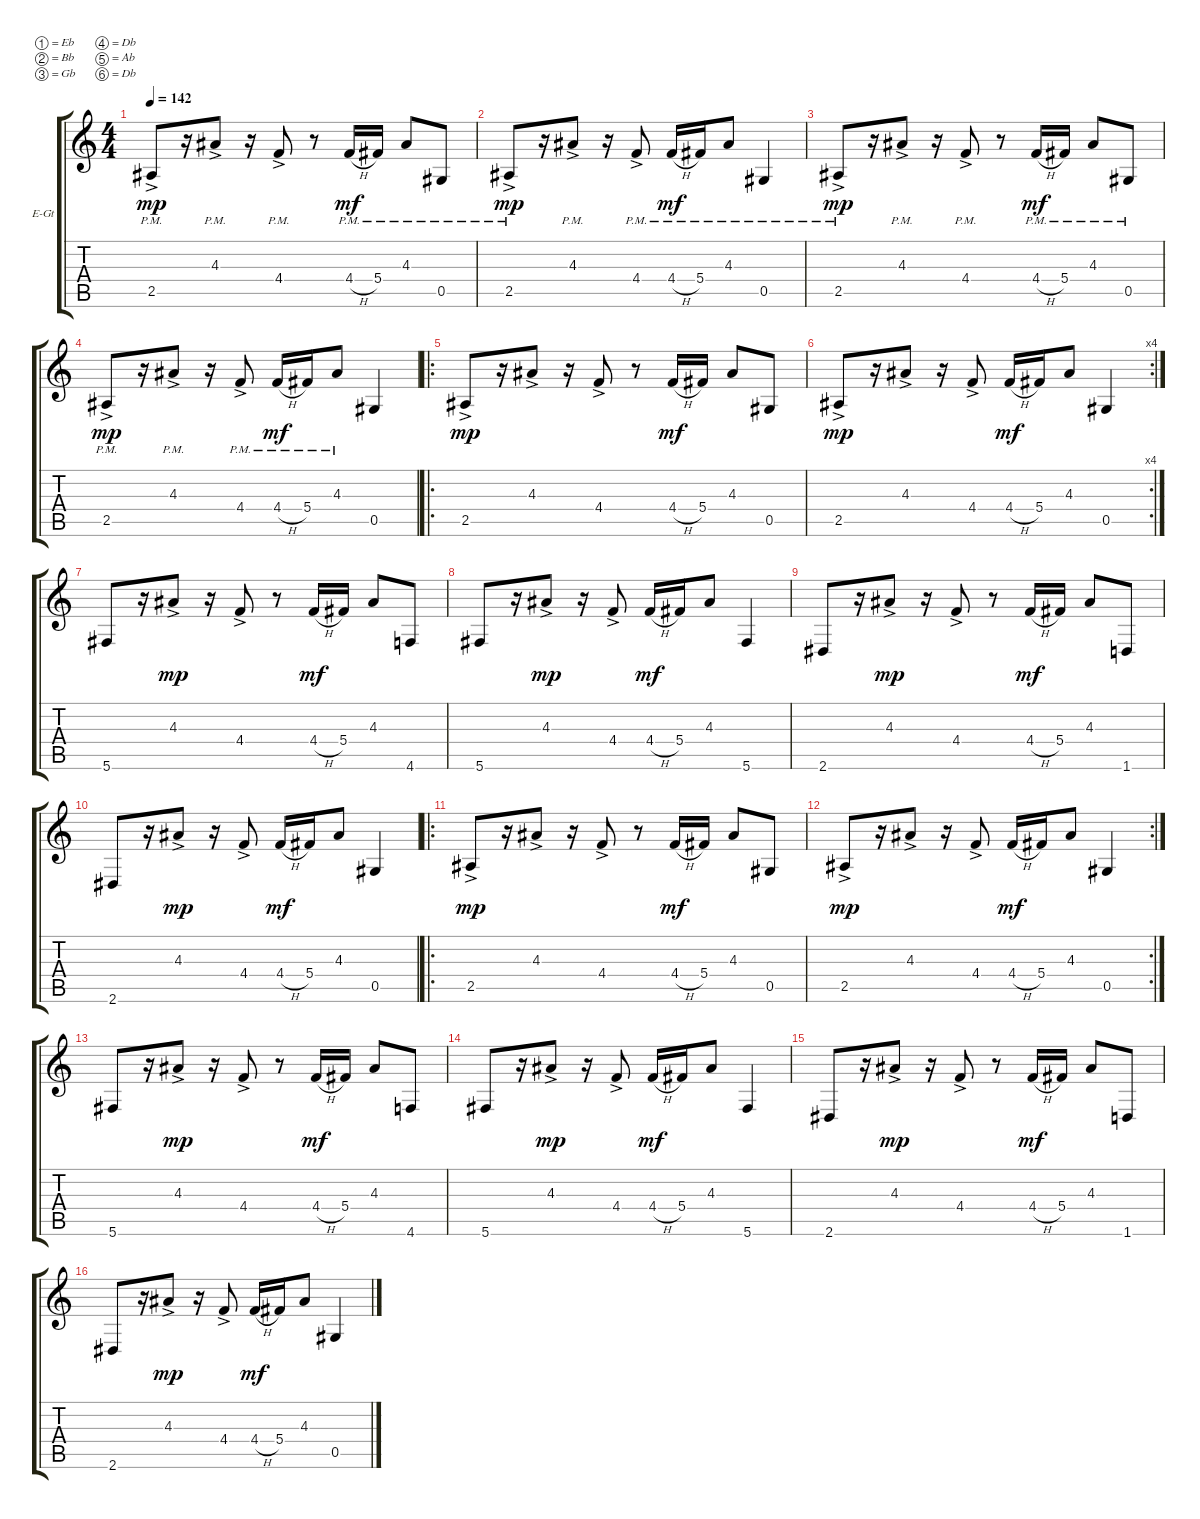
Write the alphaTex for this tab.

\bracketExtendMode groupsimilarinstruments
\firstSystemTrackNameOrientation horizontal
\otherSystemsTrackNameOrientation horizontal
\track ("Electric Guitar" "E-Gt") {instrument overdrivenguitar}
\staff {score tabs}
\tuning (Eb4 Bb3 Gb3 Db3 Ab2 Db2)
\ts (4 4)
\beaming (8 2 2 2 2)
\tempo 142
\clef g2
\ks c
2.5{ac pm}.8{dy mp instrument overdrivenguitar} r.16 4.3{ac pm}.8 r.16 4.4{ac pm}.8 r.8 4.4{h pm}.16{dy mf} 5.4{pm}.16 4.3{pm}.8 0.5{pm}.8 |
2.5{ac pm}.8{dy mp} r.16 4.3{ac pm}.8 r.16 4.4{ac pm}.8 4.4{h pm}.16{dy mf} 5.4{pm}.16 4.3{pm}.8 0.5{pm}.4 |
2.5{ac pm}.8{dy mp} r.16 4.3{ac pm}.8 r.16 4.4{ac pm}.8 r.8 4.4{h pm}.16{dy mf} 5.4{pm}.16 4.3{pm}.8 0.5{pm}.8 |
2.5{ac pm}.8{dy mp} r.16 4.3{ac pm}.8 r.16 4.4{ac pm}.8 4.4{h pm}.16{dy mf} 5.4{pm}.16 4.3{pm}.8 0.5.4 |
\ro
2.5{ac}.8{dy mp} r.16 4.3{ac}.8 r.16 4.4{ac}.8 r.8 4.4{h}.16{dy mf} 5.4.16 4.3.8 0.5.8 |
\rc 4
2.5{ac}.8{dy mp} r.16 4.3{ac}.8 r.16 4.4{ac}.8 4.4{h}.16{dy mf} 5.4.16 4.3.8 0.5.4 |
5.6.8 r.16 4.3{ac}.8{dy mp} r.16 4.4{ac}.8 r.8 4.4{h}.16{dy mf} 5.4.16 4.3.8 4.6.8 |
5.6.8 r.16 4.3{ac}.8{dy mp} r.16 4.4{ac}.8 4.4{h}.16{dy mf} 5.4.16 4.3.8 5.6.4 |
2.6.8 r.16 4.3{ac}.8{dy mp} r.16 4.4{ac}.8 r.8 4.4{h}.16{dy mf} 5.4.16 4.3.8 1.6.8 |
2.6.8 r.16 4.3{ac}.8{dy mp} r.16 4.4{ac}.8 4.4{h}.16{dy mf} 5.4.16 4.3.8 0.5.4 |
\ro
2.5{ac}.8{dy mp} r.16 4.3{ac}.8 r.16 4.4{ac}.8 r.8 4.4{h}.16{dy mf} 5.4.16 4.3.8 0.5.8 |
\rc 2
2.5{ac}.8{dy mp} r.16 4.3{ac}.8 r.16 4.4{ac}.8 4.4{h}.16{dy mf} 5.4.16 4.3.8 0.5.4 |
5.6.8 r.16 4.3{ac}.8{dy mp} r.16 4.4{ac}.8 r.8 4.4{h}.16{dy mf} 5.4.16 4.3.8 4.6.8 |
5.6.8 r.16 4.3{ac}.8{dy mp} r.16 4.4{ac}.8 4.4{h}.16{dy mf} 5.4.16 4.3.8 5.6.4 |
2.6.8 r.16 4.3{ac}.8{dy mp} r.16 4.4{ac}.8 r.8 4.4{h}.16{dy mf} 5.4.16 4.3.8 1.6.8 |
2.6.8 r.16 4.3{ac}.8{dy mp} r.16 4.4{ac}.8 4.4{h}.16{dy mf} 5.4.16 4.3.8 0.5.4
